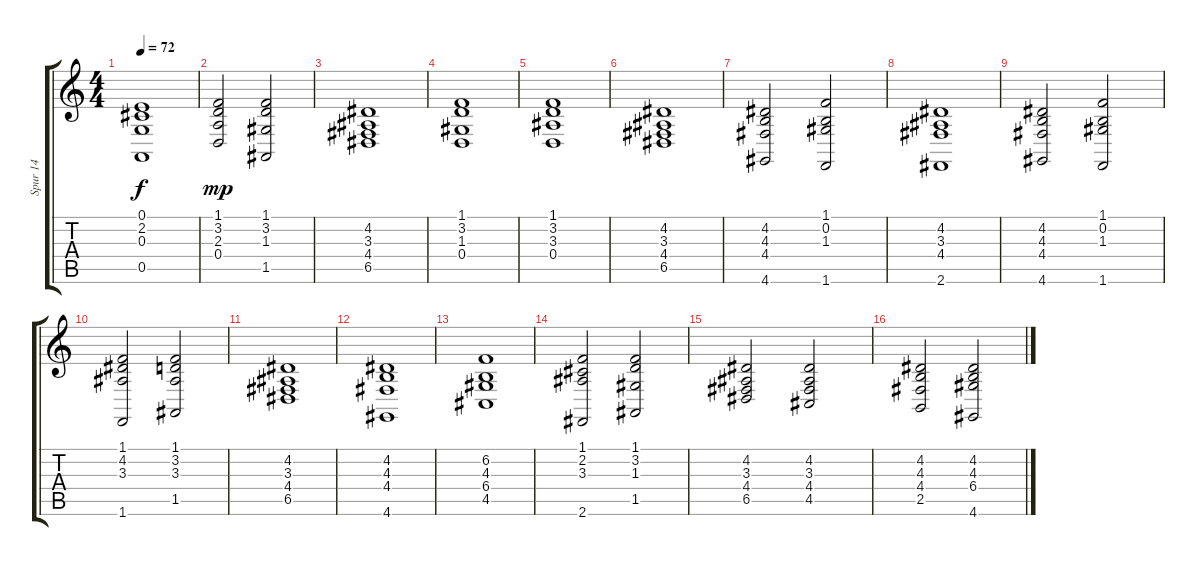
\track ("Spur 14" "Spur 14") {instrument synthstrings1}
\staff {score tabs}
\tuning (E4 B3 G3 D3 A2 E2) {hide}
\ts (4 4)
\tempo 72
\clef g2
\ks c
(0.1{t} 2.2{t} 0.3{t} 0.5{t}).1{dy f} |
(1.1 3.2 2.3 0.4).2{dy mp} (1.1 3.2 1.3 1.5).2 |
(4.2 3.3 4.4 6.5).1 |
(1.1 3.2 1.3 0.4).1 |
(1.1 3.2 3.3 0.4).1 |
(4.2 3.3 4.4 6.5).1 |
(4.2 4.3 4.4 4.6).2 (1.1 0.2 1.3 1.6).2 |
(4.2 3.3 4.4 2.6).1 |
(4.2 4.3 4.4 4.6).2 (1.1 0.2 1.3 1.6).2 |
(1.1 4.2 3.3 1.6).2 (1.1 3.2 3.3 1.5).2 |
(4.2 3.3 4.4 6.5).1 |
(4.2 4.3 4.4 4.6).1 |
(6.2 4.3 6.4 4.5).1 |
(1.1 2.2 3.3 2.6).2 (1.1 3.2 1.3 1.5).2 |
(4.2 3.3 4.4 6.5).2 (4.2 3.3 4.4 4.5).2 |
(4.2 4.3 4.4 2.5).2 (4.2 4.3 6.4 4.6).2
